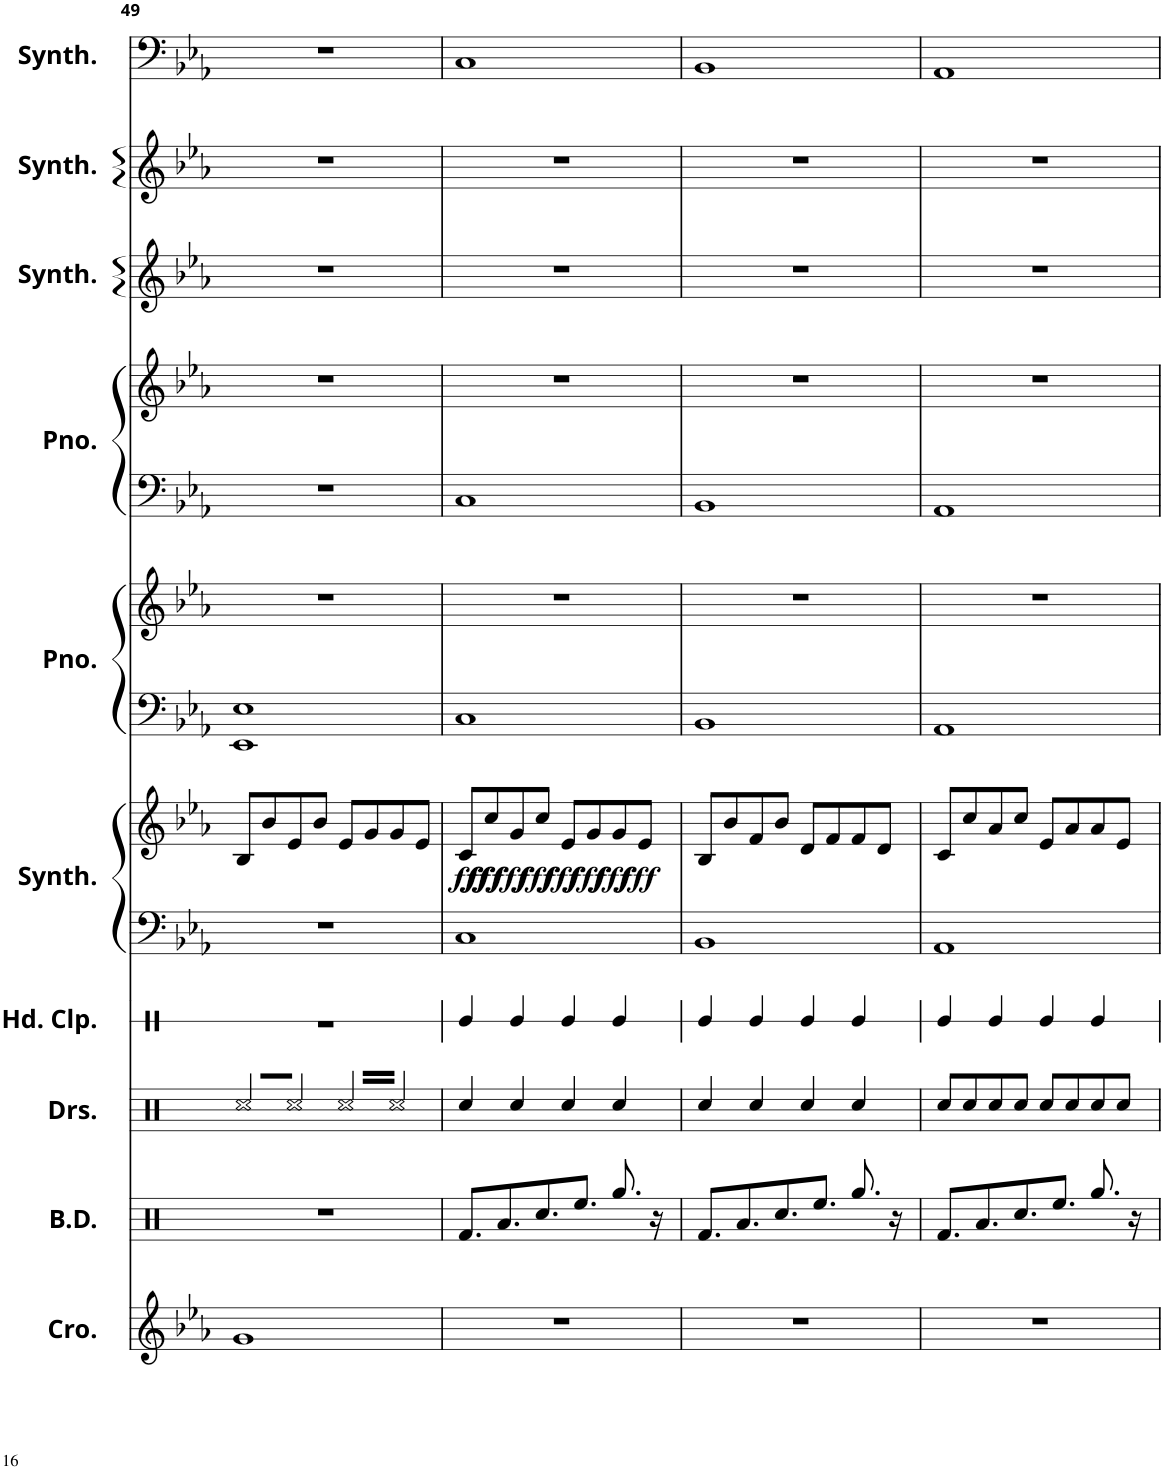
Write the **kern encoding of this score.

**kern	**kern	**kern	**kern	**kern	**kern	**dynam	**kern	**kern	**kern	**kern	**kern	**kern	**kern
*part10	*part9	*part8	*part7	*part6	*part6	*part6	*part5	*part5	*part4	*part4	*part3	*part2	*part1
*staff13	*staff12	*staff11	*staff10	*staff9	*staff8	*staff8/9	*staff7	*staff6	*staff5	*staff4	*staff3	*staff2	*staff1
*I"REVERSE CYMBAL	*I"BASS DRUMS	*I"Percussion	*I"CLAP	*I"LEAD BASS SYNTH	*	*	*I"MELODY PIANO	*	*I"ACCOMPANIMENT PIANO	*	*I"SQUARE SYNTH	*I"SINE SYNTH	*I"SAW SYNTH
*	*I'B.D.	*	*	*I'Synth.	*	*	*I'Pno.	*	*I'Pno.	*	*I'Synth.	*I'Synth.	*I'Synth.
!!LO:PB:g=z
*clefG2	*clefX	*clefX	*clefX	*clefF4	*clefG2	*	*clefF4	*clefG2	*clefF4	*clefG2	*clefG2	*clefG2	*clefF4
*Trd-14c-24	*	*	*	*	*	*	*	*	*	*	*	*	*
*k[b-e-a-]	*k[]	*k[]	*k[]	*k[b-e-a-]	*k[b-e-a-]	*	*k[b-e-a-]	*k[b-e-a-]	*k[b-e-a-]	*k[b-e-a-]	*k[b-e-a-]	*k[b-e-a-]	*k[b-e-a-]
*M4/4	*M4/4	*M4/4	*M4/4	*M4/4	*M4/4	*	*M4/4	*M4/4	*M4/4	*M4/4	*M4/4	*M4/4	*M4/4
=49	=49	=49	=49	=49	=49	=49	=49	=49	=49	=49	=49	=49	=49
*	*	*tremolo	*	*	*	*	*	*	*	*	*	*	*
1g	1r	16Rcc/LL	1r	1r	8B-/L	.	1EE- 1E-	1r	1r	1r	1r	1r	1r
.	.	16Rcc/	.	.	.	.	.	.	.	.	.	.	.
.	.	16Rcc/	.	.	8b-/	.	.	.	.	.	.	.	.
.	.	16Rcc/	.	.	.	.	.	.	.	.	.	.	.
.	.	16Rcc/	.	.	8e-/	.	.	.	.	.	.	.	.
.	.	16Rcc/	.	.	.	.	.	.	.	.	.	.	.
.	.	16Rcc/	.	.	8b-/J	.	.	.	.	.	.	.	.
.	.	16Rcc/JJ	.	.	.	.	.	.	.	.	.	.	.
.	.	32Rcc/LLL	.	.	8e-/L	.	.	.	.	.	.	.	.
.	.	32Rcc/	.	.	.	.	.	.	.	.	.	.	.
.	.	32Rcc/	.	.	.	.	.	.	.	.	.	.	.
.	.	32Rcc/	.	.	.	.	.	.	.	.	.	.	.
.	.	32Rcc/	.	.	8g/	.	.	.	.	.	.	.	.
.	.	32Rcc/	.	.	.	.	.	.	.	.	.	.	.
.	.	32Rcc/	.	.	.	.	.	.	.	.	.	.	.
.	.	32Rcc/	.	.	.	.	.	.	.	.	.	.	.
.	.	32Rcc/	.	.	8g/	.	.	.	.	.	.	.	.
.	.	32Rcc/	.	.	.	.	.	.	.	.	.	.	.
.	.	32Rcc/	.	.	.	.	.	.	.	.	.	.	.
.	.	32Rcc/	.	.	.	.	.	.	.	.	.	.	.
.	.	32Rcc/	.	.	8e-/J	.	.	.	.	.	.	.	.
.	.	32Rcc/	.	.	.	.	.	.	.	.	.	.	.
.	.	32Rcc/	.	.	.	.	.	.	.	.	.	.	.
.	.	32Rcc/JJJ	.	.	.	.	.	.	.	.	.	.	.
*	*	*Xtremolo	*	*	*	*	*	*	*	*	*	*	*
=50	=50	=50	=50	=50	=50	=50	=50	=50	=50	=50	=50	=50	=50
!	!	!	!	!	!	!LO:DY:b	!	!	!	!	!	!	!
1r	8.Rf/L	4Rcc/	4Re/	1C	8c/L	fff	1C	1r	1C	1r	1r	1r	1C
.	.	.	.	.	.	.	.	.	.	.	.	.	.
.	.	.	.	.	.	.	.	.	.	.	.	.	.
.	.	.	.	.	.	.	.	.	.	.	.	.	.
!	!	!	!	!	!	!LO:DY:b	!	!	!	!	!	!	!
.	.	.	.	.	8cc/	fff	.	.	.	.	.	.	.
.	.	.	.	.	.	.	.	.	.	.	.	.	.
.	8.Ra/	.	.	.	.	.	.	.	.	.	.	.	.
.	.	.	.	.	.	.	.	.	.	.	.	.	.
!	!	!	!	!	!	!LO:DY:b	!	!	!	!	!	!	!
.	.	4Rcc/	4Re/	.	8g/	fff	.	.	.	.	.	.	.
!	!	!	!	!	!	!LO:DY:b	!	!	!	!	!	!	!
.	8.Rcc/	.	.	.	8cc/J	fff	.	.	.	.	.	.	.
!	!	!	!	!	!	!LO:DY:b	!	!	!	!	!	!	!
.	.	4Rcc/	4Re/	.	8e-/L	fff	.	.	.	.	.	.	.
.	8.Ree/J	.	.	.	.	.	.	.	.	.	.	.	.
!	!	!	!	!	!	!LO:DY:b	!	!	!	!	!	!	!
.	.	.	.	.	8g/	fff	.	.	.	.	.	.	.
!	!	!	!	!	!	!LO:DY:b	!	!	!	!	!	!	!
.	8.Rgg/	4Rcc/	4Re/	.	8g/	fff	.	.	.	.	.	.	.
!	!	!	!	!	!	!LO:DY:b	!	!	!	!	!	!	!
.	.	.	.	.	8e-/J	fff	.	.	.	.	.	.	.
.	16r	.	.	.	.	.	.	.	.	.	.	.	.
=51	=51	=51	=51	=51	=51	=51	=51	=51	=51	=51	=51	=51	=51
1r	8.Rf/L	4Rcc/	4Re/	1BB-	8B-/L	.	1BB-	1r	1BB-	1r	1r	1r	1BB-
.	.	.	.	.	8b-/	.	.	.	.	.	.	.	.
.	8.Ra/	.	.	.	.	.	.	.	.	.	.	.	.
.	.	4Rcc/	4Re/	.	8f/	.	.	.	.	.	.	.	.
.	8.Rcc/	.	.	.	8b-/J	.	.	.	.	.	.	.	.
.	.	4Rcc/	4Re/	.	8d/L	.	.	.	.	.	.	.	.
.	8.Ree/J	.	.	.	.	.	.	.	.	.	.	.	.
.	.	.	.	.	8f/	.	.	.	.	.	.	.	.
.	8.Rgg/	4Rcc/	4Re/	.	8f/	.	.	.	.	.	.	.	.
.	.	.	.	.	8d/J	.	.	.	.	.	.	.	.
.	16r	.	.	.	.	.	.	.	.	.	.	.	.
=52	=52	=52	=52	=52	=52	=52	=52	=52	=52	=52	=52	=52	=52
1r	8.Rf/L	8Rcc/L	4Re/	1AA-	8c/L	.	1AA-	1r	1AA-	1r	1r	1r	1AA-
.	.	8Rcc/	.	.	8cc/	.	.	.	.	.	.	.	.
.	8.Ra/	.	.	.	.	.	.	.	.	.	.	.	.
.	.	8Rcc/	4Re/	.	8a-/	.	.	.	.	.	.	.	.
.	8.Rcc/	8Rcc/J	.	.	8cc/J	.	.	.	.	.	.	.	.
.	.	8Rcc/L	4Re/	.	8e-/L	.	.	.	.	.	.	.	.
.	8.Ree/J	.	.	.	.	.	.	.	.	.	.	.	.
.	.	8Rcc/	.	.	8a-/	.	.	.	.	.	.	.	.
.	8.Rgg/	8Rcc/	4Re/	.	8a-/	.	.	.	.	.	.	.	.
.	.	8Rcc/J	.	.	8e-/J	.	.	.	.	.	.	.	.
.	16r	.	.	.	.	.	.	.	.	.	.	.	.
=	=	=	=	=	=	=	=	=	=	=	=	=	=
*-	*-	*-	*-	*-	*-	*-	*-	*-	*-	*-	*-	*-	*-
